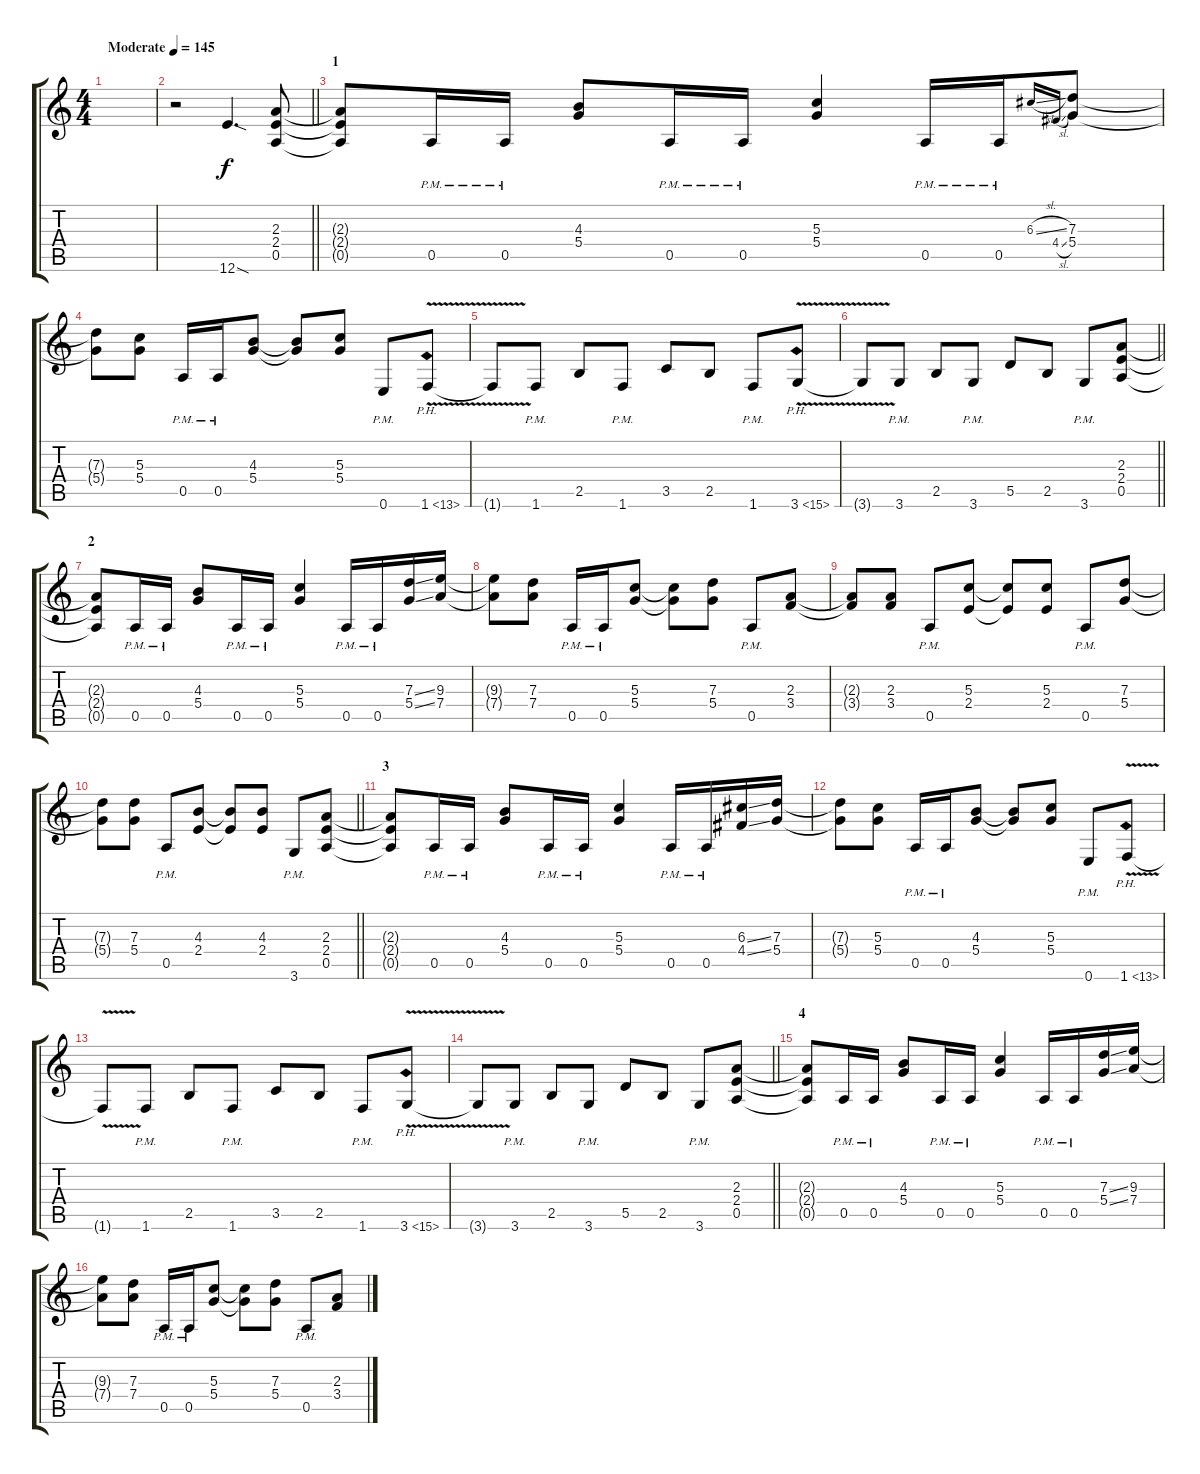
\track "" {instrument overdrivenguitar}
\staff {score tabs}
\tuning (E4 B3 G3 D3 A2 E2) {hide}
\ts (4 4)
\tempo (145 "Moderate")
\clef g2
\ks c
|
\barLineRight lightlight
r.2 12.6{sod}.4{d} (2.3 2.4 0.5).8 |
\section ("" "1")
(2.3{t} 2.4{t} 0.5{t}).8 0.5{pm}.16 0.5{pm}.16 (4.3 5.4).8 0.5{pm}.16 0.5{pm}.16 (5.3 5.4).4 0.5{pm}.16 0.5{pm}.16 6.3{sl}.16{gr onbeat} 4.4{sl}.16{gr onbeat} (7.3 5.4).8 |
(7.3{t} 5.4{t}).8 (5.3 5.4).8 0.5{pm}.16 0.5{pm}.16 (4.3 5.4).8 (4.3{t} 5.4{t}).8 (5.3 5.4).8 0.6{pm}.8 1.6{ph 12 v}.8 |
1.6{t}.8 1.6{pm}.8 2.5.8 1.6{pm}.8 3.5.8 2.5.8 1.6{pm}.8 3.6{ph 12 v}.8 |
\barLineRight lightlight
3.6{t}.8 3.6{pm}.8 2.5.8 3.6{pm}.8 5.5.8 2.5.8 3.6{pm}.8 (2.3 2.4 0.5).8 |
\section ("" "2")
(2.3{t} 2.4{t} 0.5{t}).8 0.5{pm}.16 0.5{pm}.16 (4.3 5.4).8 0.5{pm}.16 0.5{pm}.16 (5.3 5.4).4 0.5{pm}.16 0.5{pm}.16 (7.3{ss} 5.4{ss}).16 (9.3 7.4).16 |
(9.3{t} 7.4{t}).8 (7.3 7.4).8 0.5{pm}.16 0.5{pm}.16 (5.3 5.4).8 (5.3{t} 5.4{t}).8 (7.3 5.4).8 0.5{pm}.8 (2.3 3.4).8 |
(2.3{t} 3.4{t}).8 (2.3 3.4).8 0.5{pm}.8 (5.3 2.4).8 (5.3{t} 2.4{t}).8 (5.3 2.4).8 0.5{pm}.8 (7.3 5.4).8 |
\barLineRight lightlight
(7.3{t} 5.4{t}).8 (7.3 5.4).8 0.5{pm}.8 (4.3 2.4).8 (4.3{t} 2.4{t}).8 (4.3 2.4).8 3.6{pm}.8 (2.3 2.4 0.5).8 |
\section ("" "3")
(2.3{t} 2.4{t} 0.5{t}).8 0.5{pm}.16 0.5{pm}.16 (4.3 5.4).8 0.5{pm}.16 0.5{pm}.16 (5.3 5.4).4 0.5{pm}.16 0.5{pm}.16 (6.3{ss} 4.4{ss}).16 (7.3 5.4).16 |
(7.3{t} 5.4{t}).8 (5.3 5.4).8 0.5{pm}.16 0.5{pm}.16 (4.3 5.4).8 (4.3{t} 5.4{t}).8 (5.3 5.4).8 0.6{pm}.8 1.6{ph 12 v}.8 |
1.6{t}.8 1.6{pm}.8 2.5.8 1.6{pm}.8 3.5.8 2.5.8 1.6{pm}.8 3.6{ph 12 v}.8 |
\barLineRight lightlight
3.6{t}.8 3.6{pm}.8 2.5.8 3.6{pm}.8 5.5.8 2.5.8 3.6{pm}.8 (2.3 2.4 0.5).8 |
\section ("" "4")
(2.3{t} 2.4{t} 0.5{t}).8 0.5{pm}.16 0.5{pm}.16 (4.3 5.4).8 0.5{pm}.16 0.5{pm}.16 (5.3 5.4).4 0.5{pm}.16 0.5{pm}.16 (7.3{ss} 5.4{ss}).16 (9.3 7.4).16 |
(9.3{t} 7.4{t}).8 (7.3 7.4).8 0.5{pm}.16 0.5{pm}.16 (5.3 5.4).8 (5.3{t} 5.4{t}).8 (7.3 5.4).8 0.5{pm}.8 (2.3 3.4).8
